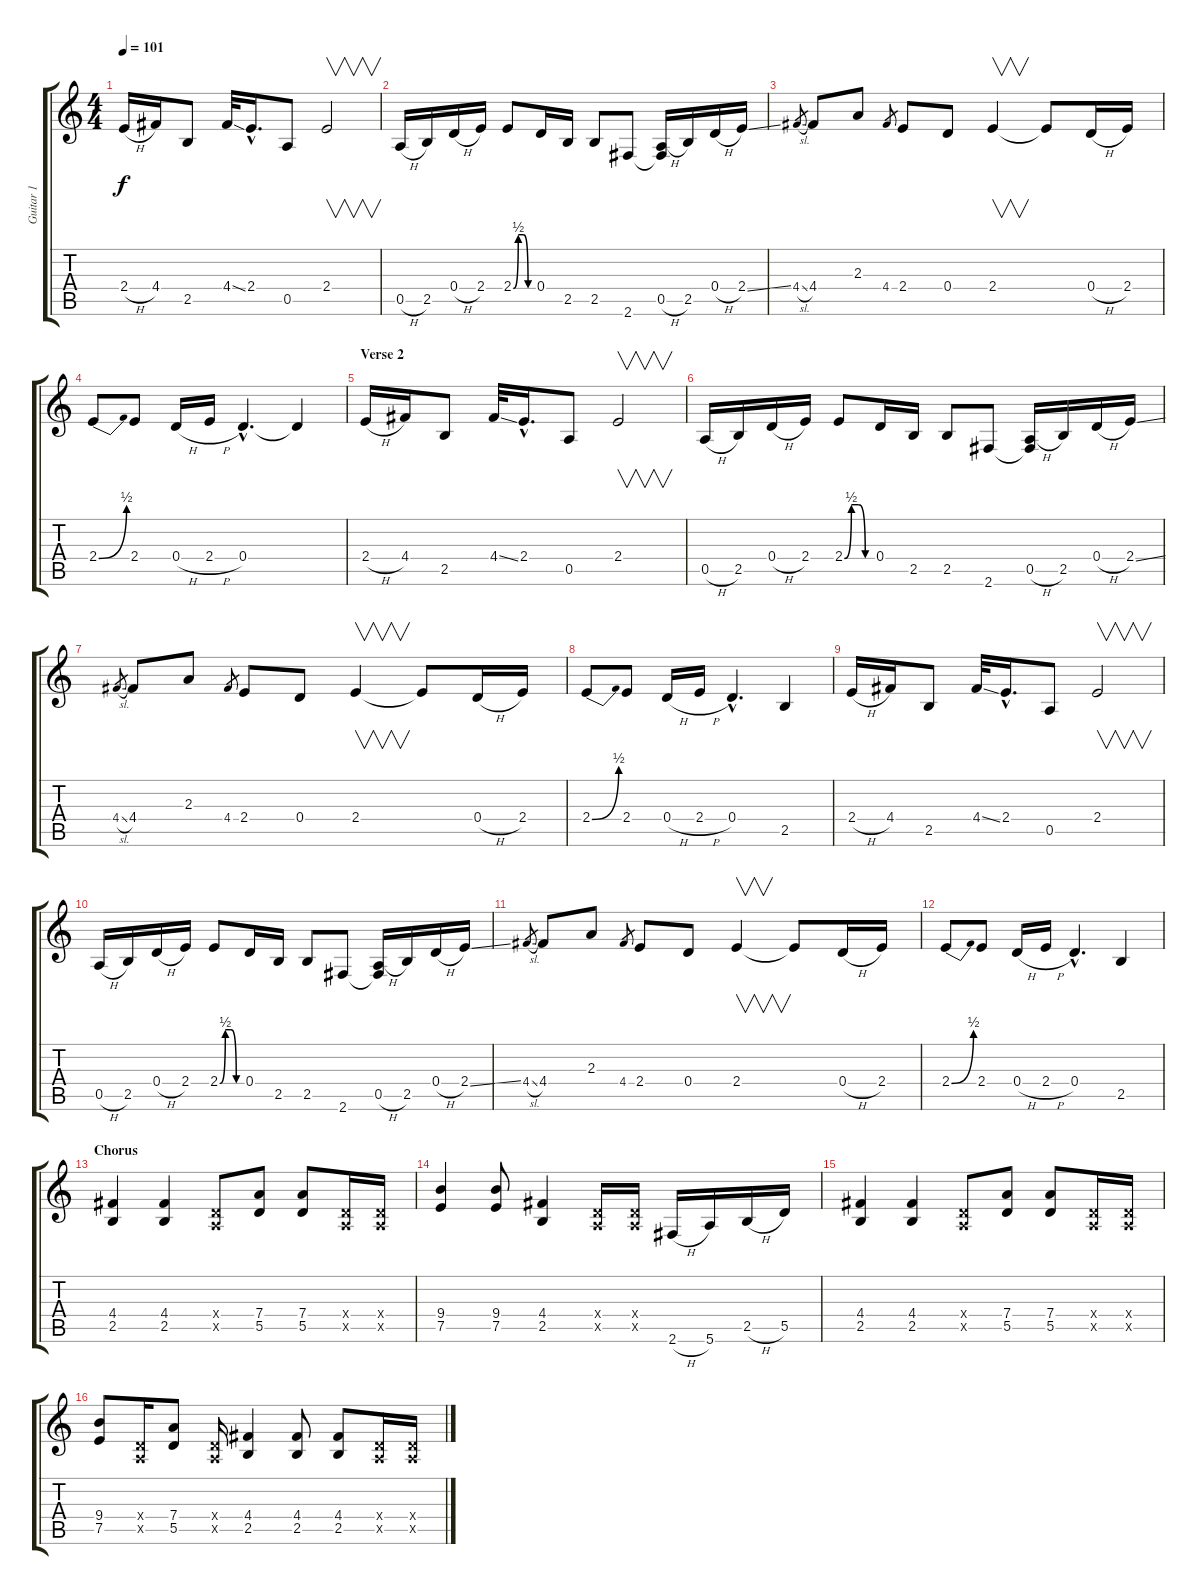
\track ("Guitar 1" "Guitar 1") {instrument electricguitarjazz}
\staff {score tabs}
\tuning (E4 B3 G3 D3 A2 E2) {hide}
\ts (4 4)
\tempo 101
\clef g2
\ks c
2.4{h}.16{dy f} 4.4.16 2.5.8 4.4{ss}.32 2.4{hac}.16{d} 0.5.8 2.4.2{v} |
0.5{h}.16 2.5.16 0.4{h}.16 2.4.16 2.4{be (custom 0 0 15 2 30 2 45 0 60 0)}.8 0.4.16 2.5.16 2.5.8 2.6.8 (0.5{h} 2.6{t}).16 2.5.16 0.4{h}.16 2.4{ss}.16 |
4.4{sl}.8{gr} 4.4.8 2.3.8 4.4.8{gr} 2.4.8 0.4.8 2.4.4{v} 2.4{t}.8 0.4{h}.16 2.4.16 |
2.4{be (bend 0 0 60 2)}.8 2.4.8 0.4{h}.16 2.4{h}.16 0.4{hac}.4{d} 0.4{t}.4 |
\section ("" "Verse 2")
2.4{h}.16 4.4.16 2.5.8 4.4{ss}.32 2.4{hac}.16{d} 0.5.8 2.4.2{v} |
0.5{h}.16 2.5.16 0.4{h}.16 2.4.16 2.4{be (custom 0 0 15 2 30 2 45 0 60 0)}.8 0.4.16 2.5.16 2.5.8 2.6.8 (0.5{h} 2.6{t}).16 2.5.16 0.4{h}.16 2.4{ss}.16 |
4.4{sl}.8{gr} 4.4.8 2.3.8 4.4.8{gr} 2.4.8 0.4.8 2.4.4{v} 2.4{t}.8 0.4{h}.16 2.4.16 |
2.4{be (bend 0 0 60 2)}.8 2.4.8 0.4{h}.16 2.4{h}.16 0.4{hac}.4{d} 2.5.4 |
2.4{h}.16 4.4.16 2.5.8 4.4{ss}.32 2.4{hac}.16{d} 0.5.8 2.4.2{v} |
0.5{h}.16 2.5.16 0.4{h}.16 2.4.16 2.4{be (custom 0 0 15 2 30 2 45 0 60 0)}.8 0.4.16 2.5.16 2.5.8 2.6.8 (0.5{h} 2.6{t}).16 2.5.16 0.4{h}.16 2.4{ss}.16 |
4.4{sl}.8{gr} 4.4.8 2.3.8 4.4.8{gr} 2.4.8 0.4.8 2.4.4{v} 2.4{t}.8 0.4{h}.16 2.4.16 |
2.4{be (bend 0 0 60 2)}.8 2.4.8 0.4{h}.16 2.4{h}.16 0.4{hac}.4{d} 2.5.4 |
\section ("" "Chorus")
(4.4 2.5).4{instrument distortionguitar} (4.4 2.5).4 (0.4{x} 0.5{x}).8 (7.4 5.5).8 (7.4 5.5).8 (0.4{x} 0.5{x}).16 (0.4{x} 0.5{x}).16 |
(9.4 7.5).4 (9.4 7.5).8 (4.4 2.5).4 (0.4{x} 0.5{x}).16 (0.4{x} 0.5{x}).16 2.6{h}.16 5.6.16 2.5{h}.16 5.5.16 |
(4.4 2.5).4 (4.4 2.5).4 (0.4{x} 0.5{x}).8 (7.4 5.5).8 (7.4 5.5).8 (0.4{x} 0.5{x}).16 (0.4{x} 0.5{x}).16 |
(9.4 7.5).8 (0.4{x} 0.5{x}).16 (7.4 5.5).8 (0.4{x} 0.5{x}).16 (4.4 2.5).4 (4.4 2.5).8 (4.4 2.5).8 (0.4{x} 0.5{x}).16 (0.4{x} 0.5{x}).16
